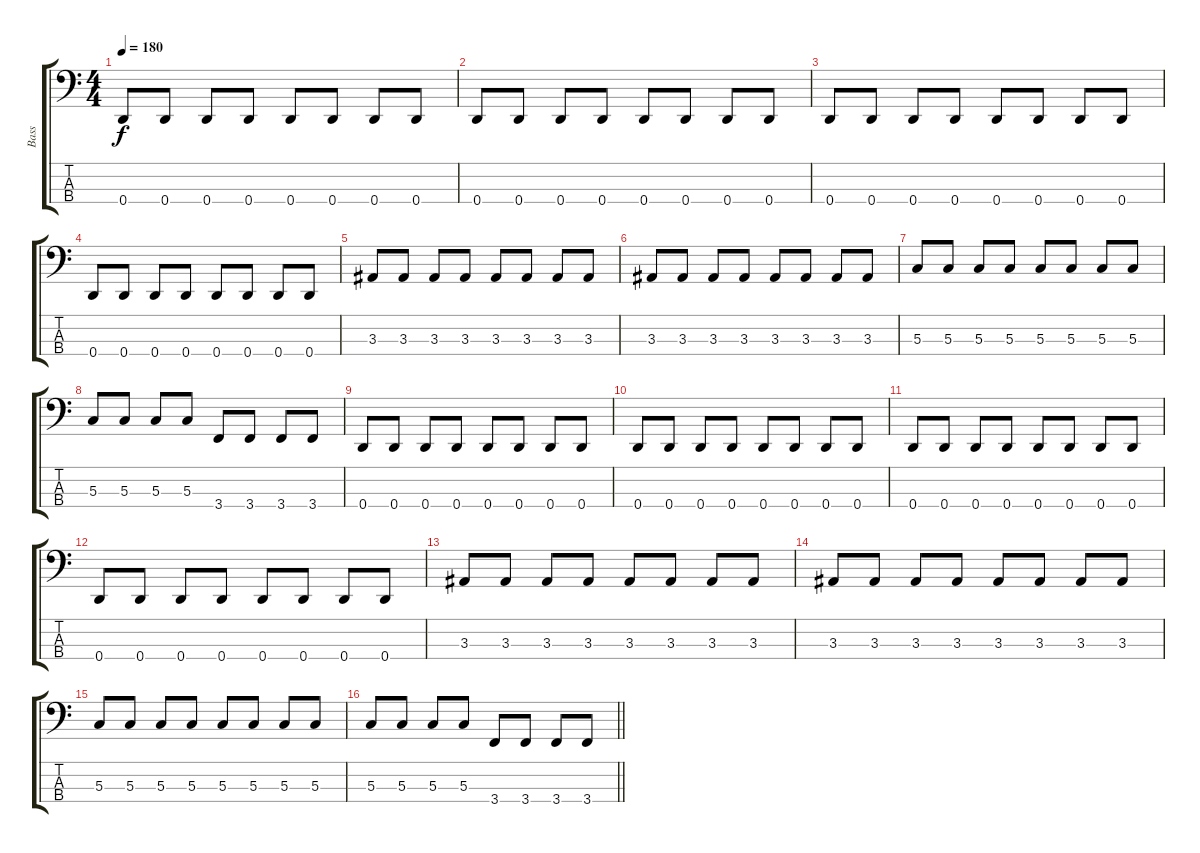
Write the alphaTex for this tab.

\track ("Bass" "Bass") {instrument electricbassfinger}
\staff {score tabs}
\tuning (F2 C2 G1 D1) {hide}
\ts (4 4)
\tempo 180
\clef f4
\ks c
0.4.8{dy f} 0.4.8 0.4.8 0.4.8 0.4.8 0.4.8 0.4.8 0.4.8 |
0.4.8 0.4.8 0.4.8 0.4.8 0.4.8 0.4.8 0.4.8 0.4.8 |
0.4.8 0.4.8 0.4.8 0.4.8 0.4.8 0.4.8 0.4.8 0.4.8 |
0.4.8 0.4.8 0.4.8 0.4.8 0.4.8 0.4.8 0.4.8 0.4.8 |
3.3.8 3.3.8 3.3.8 3.3.8 3.3.8 3.3.8 3.3.8 3.3.8 |
3.3.8 3.3.8 3.3.8 3.3.8 3.3.8 3.3.8 3.3.8 3.3.8 |
5.3.8 5.3.8 5.3.8 5.3.8 5.3.8 5.3.8 5.3.8 5.3.8 |
5.3.8 5.3.8 5.3.8 5.3.8 3.4.8 3.4.8 3.4.8 3.4.8 |
0.4.8 0.4.8 0.4.8 0.4.8 0.4.8 0.4.8 0.4.8 0.4.8 |
0.4.8 0.4.8 0.4.8 0.4.8 0.4.8 0.4.8 0.4.8 0.4.8 |
0.4.8 0.4.8 0.4.8 0.4.8 0.4.8 0.4.8 0.4.8 0.4.8 |
0.4.8 0.4.8 0.4.8 0.4.8 0.4.8 0.4.8 0.4.8 0.4.8 |
3.3.8 3.3.8 3.3.8 3.3.8 3.3.8 3.3.8 3.3.8 3.3.8 |
3.3.8 3.3.8 3.3.8 3.3.8 3.3.8 3.3.8 3.3.8 3.3.8 |
5.3.8 5.3.8 5.3.8 5.3.8 5.3.8 5.3.8 5.3.8 5.3.8 |
\barLineRight lightlight
5.3.8 5.3.8 5.3.8 5.3.8 3.4.8 3.4.8 3.4.8 3.4.8
